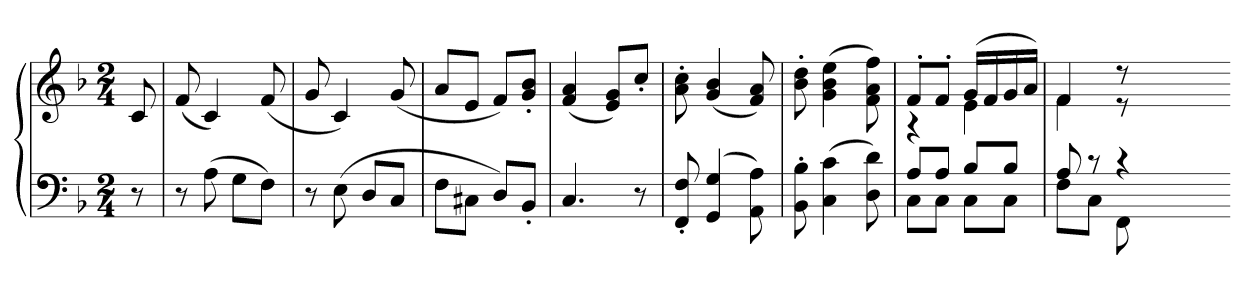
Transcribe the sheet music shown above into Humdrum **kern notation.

**kern	**kern
*part1	*part1
*staff2	*staff1
*clefF4	*clefG2
*k[b-]	*k[b-]
*M2/4	*M2/4
=	=
8r	8c
=365	=365
8r	(8f
(8A	4c)
8GL	.
8FJ)	(8f
=366	=366
8r	8g
(8E	4c)
8DL	.
8CJ	(8g
=367	=367
8FL	8aL
8C#XJ	8eJ
8DL)	8fL)
8BB-'J	8g' 8b-'J
=368	=368
4.C	(4f 4a
.	8e 8gL)
8r	8cc'J
=369	=369
8FF' 8F'	8a' 8cc'
(4GG 4G	(4g 4b-
8AA 8A)	8f 8a)
=370	=370
8BB-' 8B-'	8b-' 8dd'
(4C 4c	(4g 4b- 4ee
8D 8d)	8f 8a 8ff)
=371	=371
*^	*^
8AL	8CL	8f'L	4r
8AJ	8CJ	8f'J	.
8B-L	8CL	(16gLL	4e
.	.	16f	.
8B-J	8CJ	16g	.
.	.	16aJJ)	.
=372	=372	=372	=372
8A	8FL	4f	4f
8r	8CJ	.	.
4r	8FF	8r	8r
.	8ryy	8ryy	8ryy
8ryy	8ryy	8ryy	4ryy
8ryy	8ryy	8ryy	.
*v	*v	*	*
*	*v	*v
=-	=-
*-	*-
